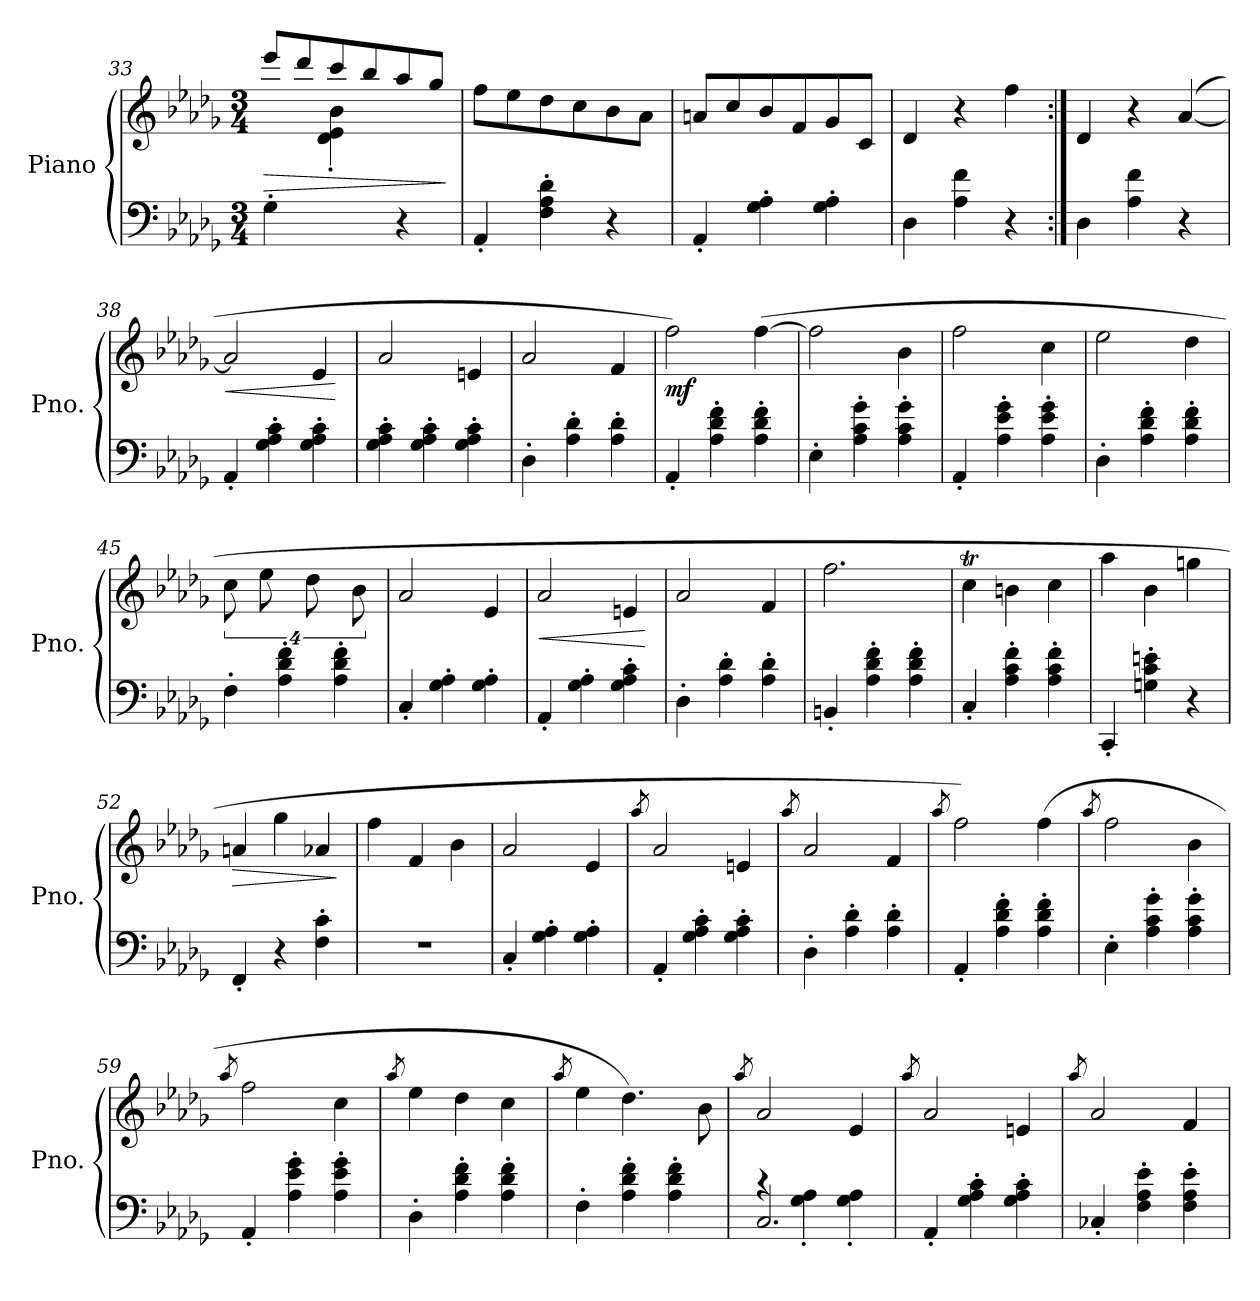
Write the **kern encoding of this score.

**kern	**kern	**dynam
*part1	*part1	*part1
*staff2	*staff1	*staff1/2
*I"Piano	*	*
*I'Pno.	*	*
!!LO:LB:g=z
*clefF4	*clefG2	*
*k[b-e-a-d-g-]	*k[b-e-a-d-g-]	*
*M3/4	*M3/4	*
=33	=33	=33
!	!	!LO:HP:b
*	*^	*
4G-'\	8eee-/L	4ryy	>
.	8ddd-/	.	.
4ryy	8ccc/	4d-\' 4e-\' 4b-\'	.
.	8bb-/	.	.
4r	8aa-/	4ryy	.
.	8gg-/J	.	.
*	*v	*v	*
.	.	]
=34	=34	=34
4AA-'/	8ff\L	.
.	8ee-\	.
4F\' 4A-\' 4d-\'	8dd-\	.
.	8cc\	.
4r	8b-\	.
.	8a-\J	.
=35	=35	=35
4AA-'/	8an/L	.
.	8cc/	.
4G-\' 4A-\'	8b-/	.
.	8f/	.
4G-\' 4A-\'	8g-/	.
.	8c/J	.
=36	=36	=36
4D-\	4d-/	.
4A-\ 4f\	4r	.
4r	4ff\	.
=37:|!	=37:|!	=37:|!
4D-\	4d-/	.
4A-\ 4f\	4r	.
4r	(>[4a-/	.
=38	=38	=38
!	!	!LO:HP:b
4AA-'/	2a-/]	<
4G-\' 4A-\' 4c\'	.	.
4G-\' 4A-\' 4c\'	4e-/	.
.	.	[
=39	=39	=39
4G-\' 4A-\' 4c\'	2a-/	.
4G-\' 4A-\' 4c\'	.	.
4G-\' 4A-\' 4c\'	4en/	.
=40	=40	=40
4D-'\	2a-/	.
4A-\' 4d-\'	.	.
4A-\' 4d-\'	4f/	.
!!LO:LB:g=z
=41	=41	=41
!	!	!LO:DY:b
4AA-'/	2ff\)	mf
4A-\' 4d-\' 4f\'	.	.
4A-\' 4d-\' 4f\'	(>[4ff\	.
=42	=42	=42
4E-'\	2ff\]	.
4A-\' 4c\' 4g-\'	.	.
4A-\' 4c\' 4g-\'	4b-\	.
=43	=43	=43
4AA-'/	2ff\	.
4A-\' 4e-\' 4g-\'	.	.
4A-\' 4e-\' 4g-\'	4cc\	.
=44	=44	=44
4D-'\	2ee-\	.
4A-\' 4d-\' 4f\'	.	.
4A-\' 4d-\' 4f\'	4dd-\	.
=45	=45	=45
4F'\	16%3cc\	.
.	16%3ee-\	.
4A-\' 4d-\' 4f\'	.	.
.	16%3dd-\	.
4A-\' 4d-\' 4f\'	.	.
.	16%3b-\	.
=46	=46	=46
4C'/	2a-/	.
4G-\' 4A-\'	.	.
4G-\' 4A-\'	4e-/	.
=47	=47	=47
!	!	!LO:HP:b
4AA-'/	2a-/	<
4G-\' 4A-\'	.	.
4G-\' 4A-\' 4c\'	4en/	.
.	.	[
=48	=48	=48
4D-'\	2a-/	.
4A-\' 4d-\'	.	.
4A-\' 4d-\'	4f/	.
=49	=49	=49
4BBn'/	2.ff\	.
4A-\' 4d-\' 4f\'	.	.
4A-\' 4d-\' 4f\'	.	.
=50	=50	=50
4C'/	4cct\	.
4A-\' 4c\' 4f\'	4bn\	.
4A-\' 4c\' 4f\'	4cc\	.
!!LO:LB:g=z
=51	=51	=51
4CC'/	4aa-\	.
4Gn\' 4c\' 4en\'	4b-\	.
4r	4ggn\	.
=52	=52	=52
!	!	!LO:HP:b
4FF'/	4an/	>
4r	4gg-\	.
4F\' 4c\'	4a-X/	.
.	.	]
=53	=53	=53
2.r	4ff\	.
.	4f/	.
.	4b-\	.
=54	=54	=54
4C'/	2a-/	.
4G-\' 4A-\'	.	.
4G-\' 4A-\'	4e-/	.
=55	=55	=55
.	8qaa-/	.
4AA-'/	2a-/	.
4G-\' 4A-\' 4c\'	.	.
4G-\' 4A-\' 4c\'	4en/	.
=56	=56	=56
.	8qaa-/	.
4D-'\	2a-/	.
4A-\' 4d-\'	.	.
4A-\' 4d-\'	4f/	.
=57	=57	=57
.	8qaa-/	.
4AA-'/	2ff\)	.
4A-\' 4d-\' 4f\'	.	.
4A-\' 4d-\' 4f\'	(>4ff\	.
=58	=58	=58
.	8qaa-/	.
4E-'\	2ff\	.
4A-\' 4c\' 4g-\'	.	.
4A-\' 4c\' 4g-\'	4b-\	.
=59	=59	=59
.	8qaa-/	.
4AA-'/	2ff\	.
4A-\' 4e-\' 4g-\'	.	.
4A-\' 4e-\' 4g-\'	4cc\	.
!!LO:PB:g=z
=60	=60	=60
.	8qaa-/	.
4D-'\	4ee-\	.
4A-\' 4d-\' 4f\'	4dd-\	.
4A-\' 4d-\' 4f\'	4cc\	.
=61	=61	=61
.	8qaa-/	.
4F'\	4ee-\	.
4A-\' 4d-\' 4f\'	4.dd-\)	.
4A-\' 4d-\' 4f\'	.	.
.	8b-\	.
=62	=62	=62
.	8qaa-/	.
*^	*	*
2.C/	4rc	2a-/	.
.	4G-\' 4A-\'	.	.
.	4G-\' 4A-\'	4e-/	.
*v	*v	*	*
=63	=63	=63
.	8qaa-/	.
4AA-'/	2a-/	.
4G-\' 4A-\' 4c\'	.	.
4G-\' 4A-\' 4c\'	4en/	.
=64	=64	=64
.	8qaa-/	.
4C-X'/	2a-/	.
4F\' 4A-\' 4e-\'	.	.
4F\' 4A-\' 4e-\'	4f/	.
=	=	=
*-	*-	*-
